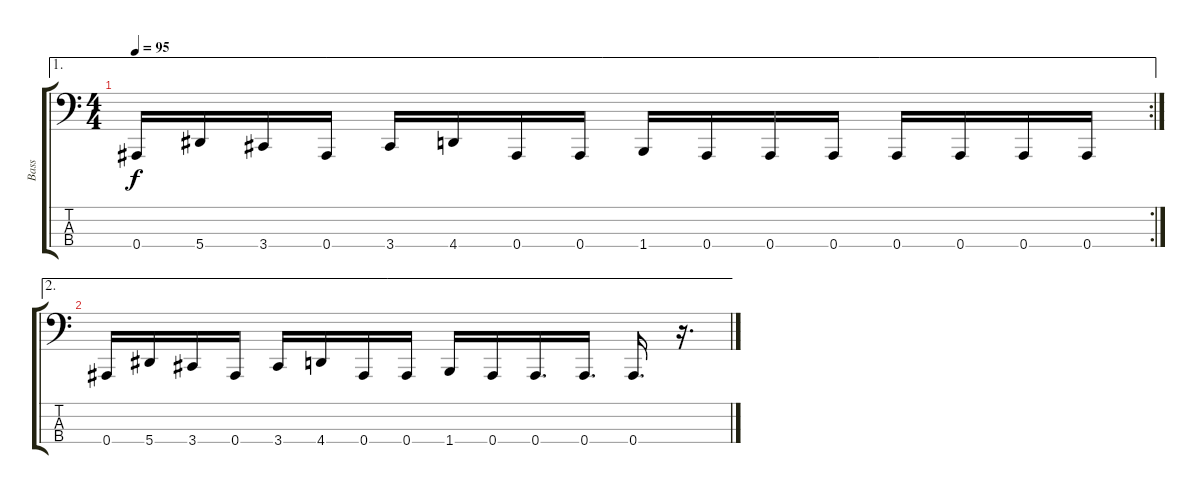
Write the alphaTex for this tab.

\track ("Bass" "Bass") {instrument electricbassfinger}
\staff {score tabs}
\tuning (Eb2 Bb1 F1 Bb0) {hide}
\ae 1
\rc 2
\ts (4 4)
\tempo 95
\clef f4
\ks c
0.4.16{dy f} 5.4.16 3.4.16 0.4.16 3.4.16 4.4.16 0.4.16 0.4.16 1.4.16 0.4.16 0.4.16 0.4.16 0.4.16 0.4.16 0.4.16 0.4.16 |
\ae 2
0.4.16 5.4.16 3.4.16 0.4.16 3.4.16 4.4.16 0.4.16 0.4.16 1.4.16 0.4.16 0.4.16{d} 0.4.16{d} 0.4.16{d} r.16{d}
